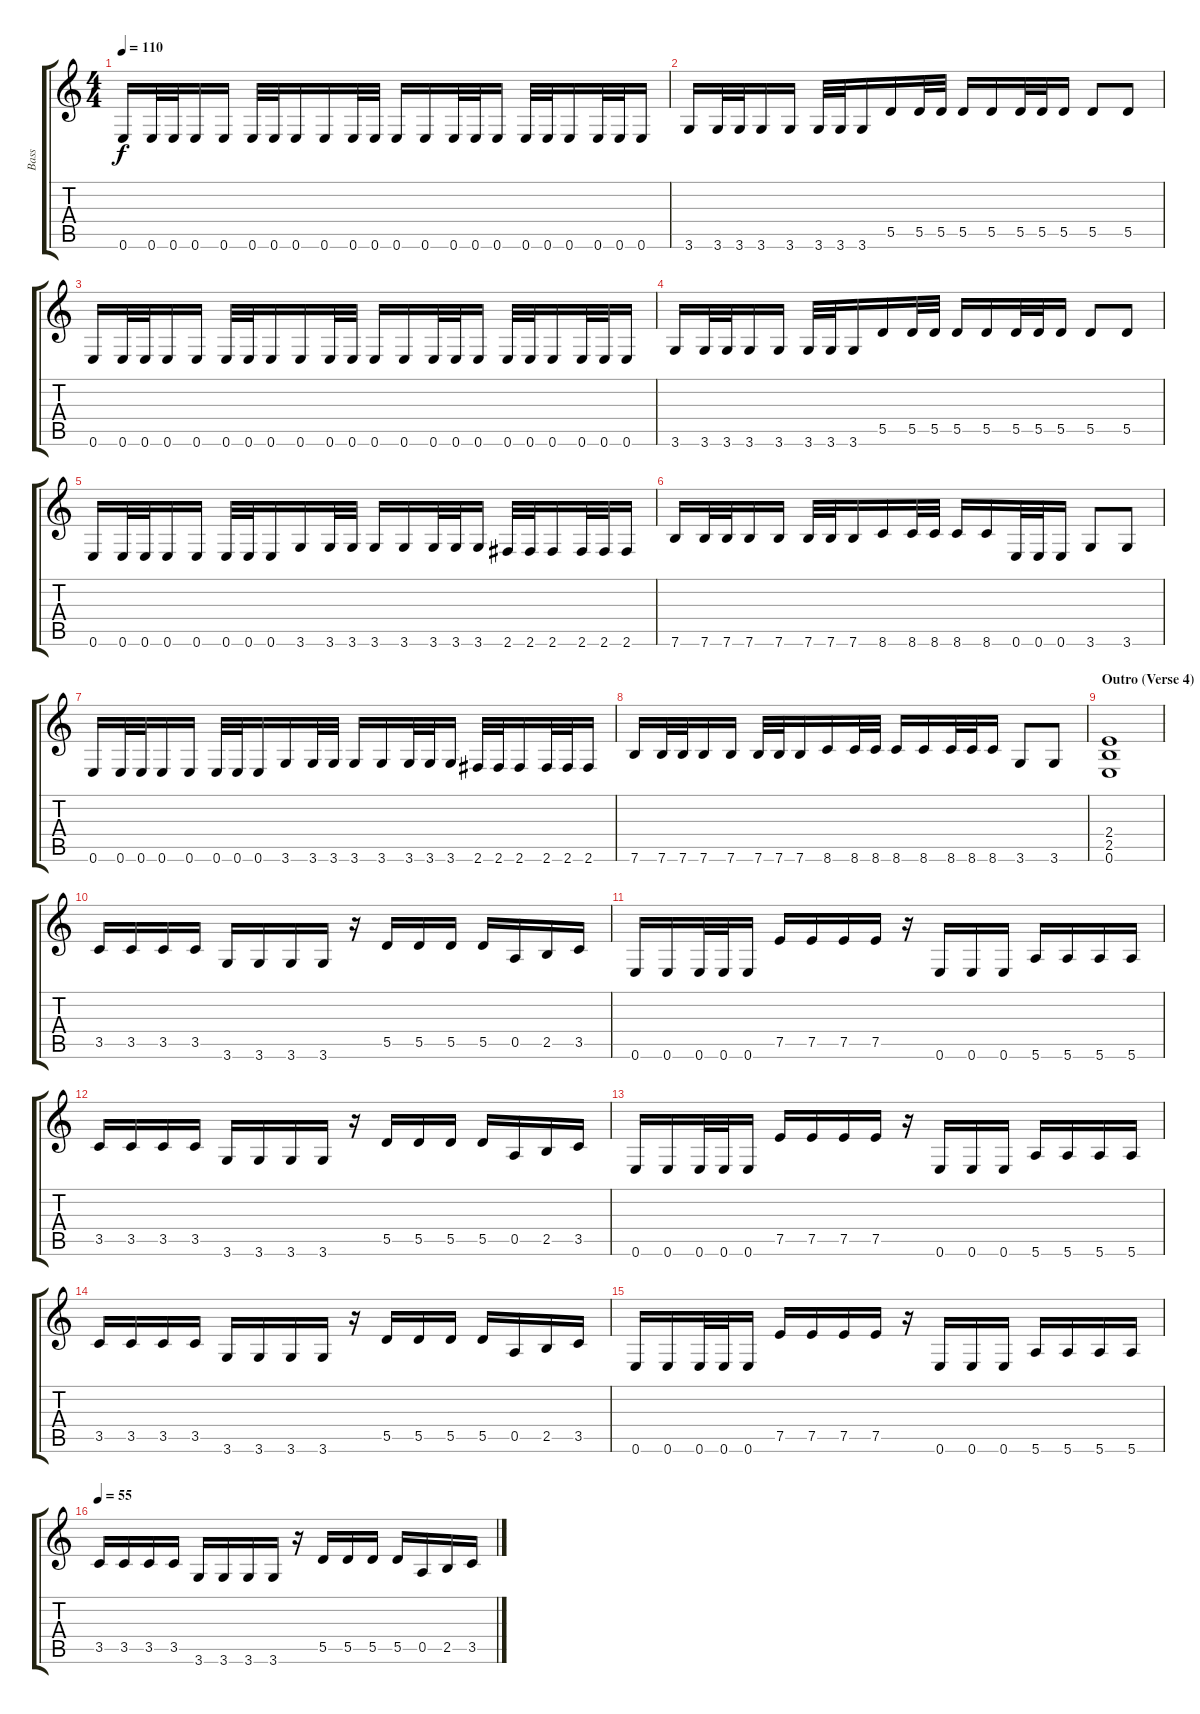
\track ("Bass" "Bass") {instrument acousticguitarnylon}
\staff {score tabs}
\tuning (E4 B3 G3 D3 A2 E2) {hide}
\ts (4 4)
\tempo 110
\clef g2
\ks c
0.6.16{dy f} 0.6.32 0.6.32 0.6.16 0.6.16 0.6.32 0.6.32 0.6.16 0.6.16 0.6.32 0.6.32 0.6.16 0.6.16 0.6.32 0.6.32 0.6.16 0.6.32 0.6.32 0.6.16 0.6.32 0.6.32 0.6.16 |
3.6.16 3.6.32 3.6.32 3.6.16 3.6.16 3.6.32 3.6.32 3.6.16 5.5.16 5.5.32 5.5.32 5.5.16 5.5.16 5.5.32 5.5.32 5.5.16 5.5.8 5.5.8 |
0.6.16 0.6.32 0.6.32 0.6.16 0.6.16 0.6.32 0.6.32 0.6.16 0.6.16 0.6.32 0.6.32 0.6.16 0.6.16 0.6.32 0.6.32 0.6.16 0.6.32 0.6.32 0.6.16 0.6.32 0.6.32 0.6.16 |
3.6.16 3.6.32 3.6.32 3.6.16 3.6.16 3.6.32 3.6.32 3.6.16 5.5.16 5.5.32 5.5.32 5.5.16 5.5.16 5.5.32 5.5.32 5.5.16 5.5.8 5.5.8 |
0.6.16 0.6.32 0.6.32 0.6.16 0.6.16 0.6.32 0.6.32 0.6.16 3.6.16 3.6.32 3.6.32 3.6.16 3.6.16 3.6.32 3.6.32 3.6.16 2.6.32 2.6.32 2.6.16 2.6.32 2.6.32 2.6.16 |
7.6.16 7.6.32 7.6.32 7.6.16 7.6.16 7.6.32 7.6.32 7.6.16 8.6.16 8.6.32 8.6.32 8.6.16 8.6.16 0.6.32 0.6.32 0.6.16 3.6.8 3.6.8 |
0.6.16 0.6.32 0.6.32 0.6.16 0.6.16 0.6.32 0.6.32 0.6.16 3.6.16 3.6.32 3.6.32 3.6.16 3.6.16 3.6.32 3.6.32 3.6.16 2.6.32 2.6.32 2.6.16 2.6.32 2.6.32 2.6.16 |
7.6.16 7.6.32 7.6.32 7.6.16 7.6.16 7.6.32 7.6.32 7.6.16 8.6.16 8.6.32 8.6.32 8.6.16 8.6.16 8.6.32 8.6.32 8.6.16 3.6.8 3.6.8 |
\section ("" "Outro (Verse 4)")
(2.4 2.5 0.6).1 |
3.5.16 3.5.16 3.5.16 3.5.16 3.6.16 3.6.16 3.6.16 3.6.16 r.16 5.5.16 5.5.16 5.5.16 5.5.16 0.5.16 2.5.16 3.5.16 |
0.6.16 0.6.16 0.6.32 0.6.32 0.6.16 7.5.16 7.5.16 7.5.16 7.5.16 r.16 0.6.16 0.6.16 0.6.16 5.6.16 5.6.16 5.6.16 5.6.16 |
3.5.16 3.5.16 3.5.16 3.5.16 3.6.16 3.6.16 3.6.16 3.6.16 r.16 5.5.16 5.5.16 5.5.16 5.5.16 0.5.16 2.5.16 3.5.16 |
0.6.16 0.6.16 0.6.32 0.6.32 0.6.16 7.5.16 7.5.16 7.5.16 7.5.16 r.16 0.6.16 0.6.16 0.6.16 5.6.16 5.6.16 5.6.16 5.6.16 |
3.5.16 3.5.16 3.5.16 3.5.16 3.6.16 3.6.16 3.6.16 3.6.16 r.16 5.5.16 5.5.16 5.5.16 5.5.16 0.5.16 2.5.16 3.5.16 |
0.6.16 0.6.16 0.6.32 0.6.32 0.6.16 7.5.16 7.5.16 7.5.16 7.5.16 r.16 0.6.16 0.6.16 0.6.16 5.6.16 5.6.16 5.6.16 5.6.16 |
\tempo 55
3.5.16 3.5.16 3.5.16 3.5.16 3.6.16 3.6.16 3.6.16 3.6.16 r.16 5.5.16 5.5.16 5.5.16 5.5.16 0.5.16 2.5.16 3.5.16
